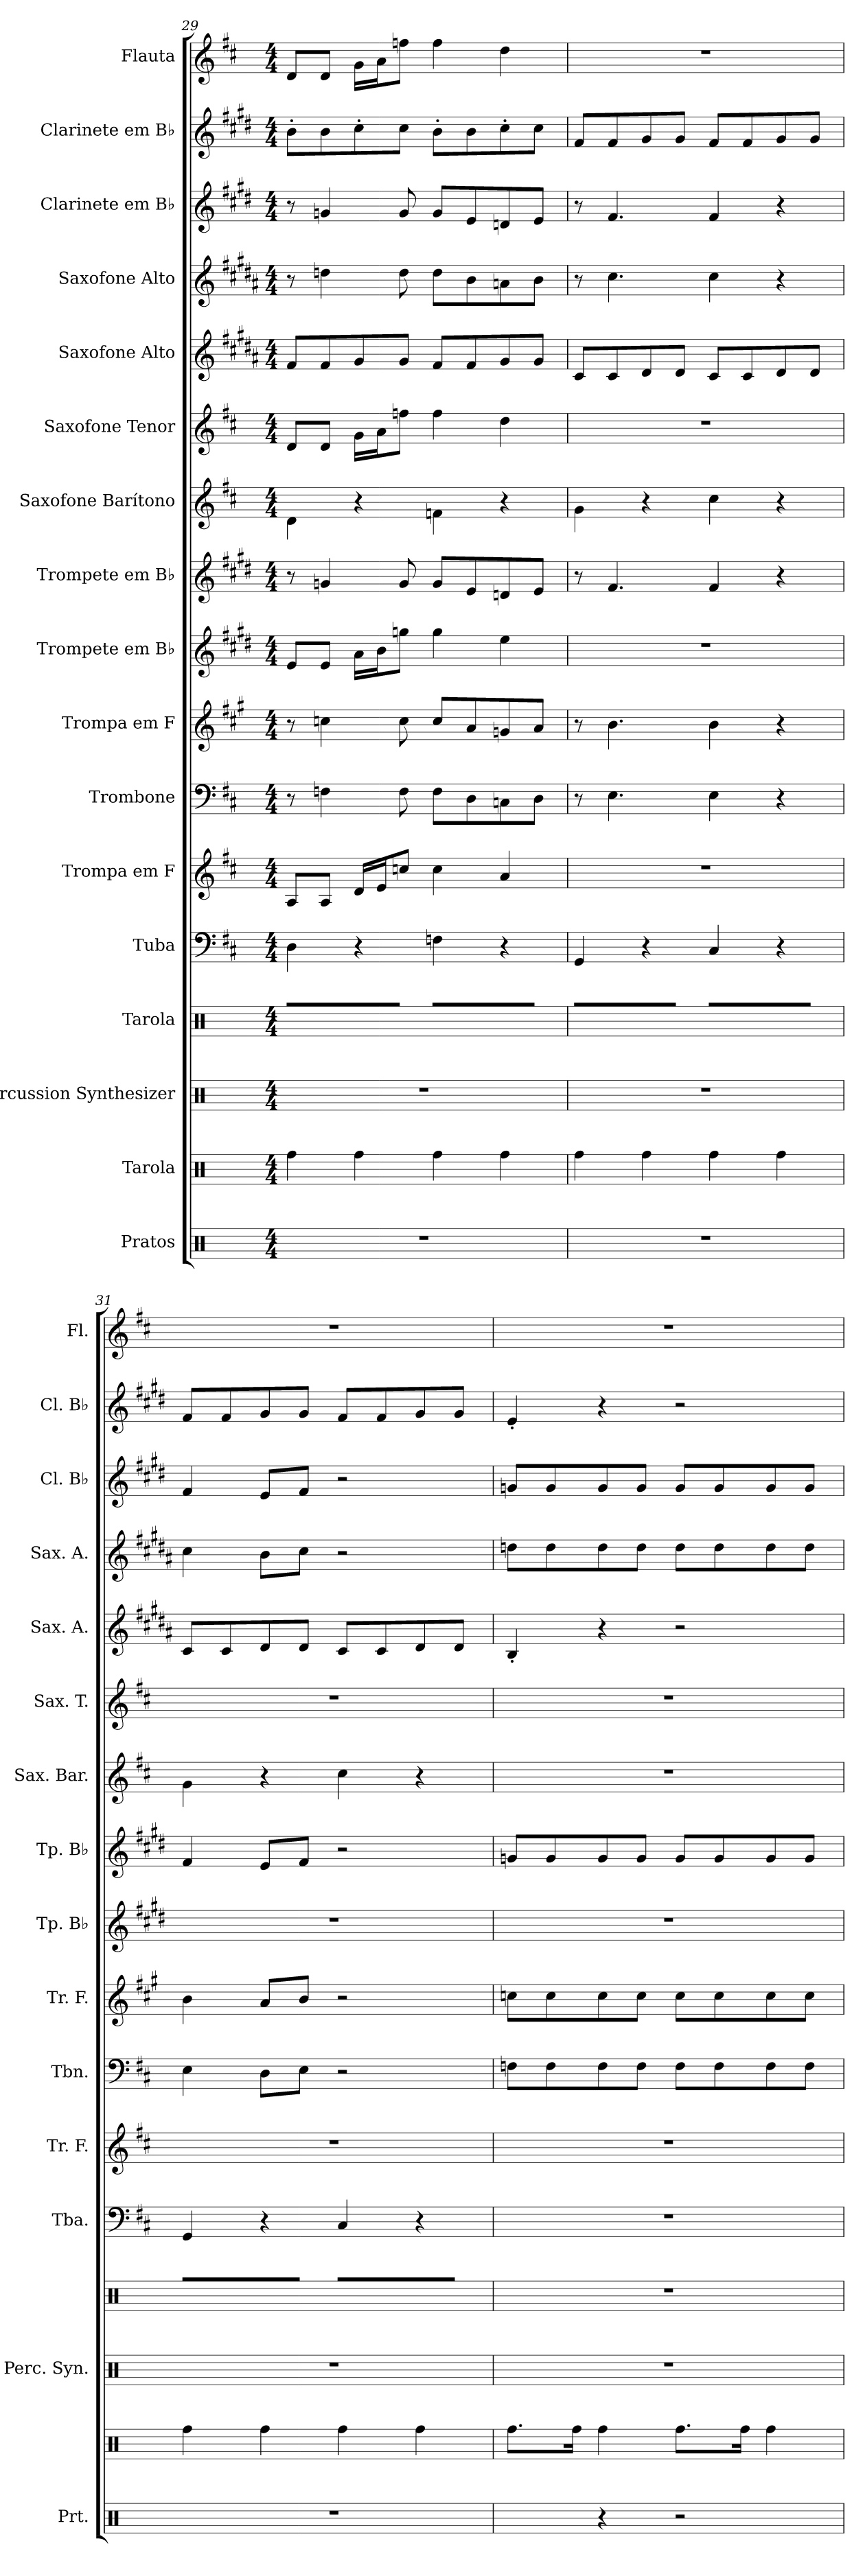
**kern	**kern	**kern	**kern	**kern	**kern	**kern	**kern	**kern	**kern	**kern	**kern	**kern	**kern	**kern	**kern	**kern
*part17	*part16	*part15	*part14	*part13	*part12	*part11	*part10	*part9	*part8	*part7	*part6	*part5	*part4	*part3	*part2	*part1
*staff17	*staff16	*staff15	*staff14	*staff13	*staff12	*staff11	*staff10	*staff9	*staff8	*staff7	*staff6	*staff5	*staff4	*staff3	*staff2	*staff1
*I"Pratos	*I"Tarola	*I"Percussion Synthesizer	*I"Tarola	*I"Tuba	*I"Trompa em F	*I"Trombone	*I"Trompa em F	*I"Trompete em B♭	*I"Trompete em B♭	*I"Saxofone Barítono	*I"Saxofone Tenor	*I"Saxofone Alto	*I"Saxofone Alto	*I"Clarinete em B♭	*I"Clarinete em B♭	*I"Flauta
*I'Prt.	*	*I'Perc. Syn.	*	*I'Tba.	*I'Tr. F.	*I'Tbn.	*I'Tr. F.	*I'Tp. B♭	*I'Tp. B♭	*I'Sax. Bar.	*I'Sax. T.	*I'Sax. A.	*I'Sax. A.	*I'Cl. B♭	*I'Cl. B♭	*I'Fl.
*clefX	*clefX	*clefX	*clefX	*clefF4	*clefG2	*clefF4	*clefG2	*clefG2	*clefG2	*clefG2	*clefG2	*clefG2	*clefG2	*clefG2	*clefG2	*clefG2
*	*	*	*	*	*ITrd4c7	*	*ITrd4c7	*ITrd1c2	*ITrd1c2	*ITrd12c21	*ITrd8c14	*ITrd5c9	*ITrd5c9	*ITrd1c2	*ITrd1c2	*
*k[]	*k[]	*k[]	*k[]	*k[f#c#]	*k[f#]	*k[f#c#]	*k[f#c#]	*k[f#c#]	*k[f#c#]	*k[f#c#]	*k[f#c#]	*k[f#c#]	*k[f#c#]	*k[f#c#]	*k[f#c#]	*k[f#c#]
*M4/4	*M4/4	*M4/4	*M4/4	*M4/4	*M4/4	*M4/4	*M4/4	*M4/4	*M4/4	*M4/4	*M4/4	*M4/4	*M4/4	*M4/4	*M4/4	*M4/4
=29	=29	=29	=29	=29	=29	=29	=29	=29	=29	=29	=29	=29	=29	=29	=29	=29
1r	4Rff\	1r	8R/L	4D\	8D/L	8r	8r	8d/L	8r	4D\	8D/L	8A/L	8r	8r	8a'\L	8d/L
.	.	.	8R/	.	8D/J	4Fn\	4fn\	8d/J	4fn/	.	8D/J	8A/	4fn\	4fn/	8a\	8d/J
.	4Rff\	.	8R/	4r	16G/LL	.	.	16g\LL	.	4r	16G\LL	8B/	.	.	8b'\	16g\LL
.	.	.	.	.	16A/J	.	.	16a\J	.	.	16A\J	.	.	.	.	16a\J
.	.	.	8R/J	.	8fn/J	8F\	8f\	8ffn\J	8f/	.	8fn\J	8B/J	8f\	8f/	8b\J	8ffn\J
.	4Rff\	.	8R/L	4Fn\	4f\	8F\L	8f/L	4ff\	8f/L	4Fn\	4f\	8A/L	8f\L	8f/L	8a'\L	4ff\
.	.	.	8R/	.	.	8D\	8d/	.	8d/	.	.	8A/	8d\	8d/	8a\	.
.	4Rff\	.	8R/	4r	4d/	8Cn\	8cn/	4dd\	8cn/	4r	4d\	8B/	8cn\	8cn/	8b'\	4dd\
.	.	.	8R/J	.	.	8D\J	8d/J	.	8d/J	.	.	8B/J	8d\J	8d/J	8b\J	.
!!LO:PB:g=z
=30	=30	=30	=30	=30	=30	=30	=30	=30	=30	=30	=30	=30	=30	=30	=30	=30
1r	4Rff\	1r	8R/L	4GG/	1r	8r	8r	1r	8r	4G\	1r	8E/L	8r	8r	8e/L	1r
.	.	.	8R/	.	.	4.E\	4.e\	.	4.e/	.	.	8E/	4.e\	4.e/	8e/	.
.	4Rff\	.	8R/	4r	.	.	.	.	.	4r	.	8F#/	.	.	8f#/	.
.	.	.	8R/J	.	.	.	.	.	.	.	.	8F#/J	.	.	8f#/J	.
.	4Rff\	.	8R/L	4C#/	.	4E\	4e\	.	4e/	4c#\	.	8E/L	4e\	4e/	8e/L	.
.	.	.	8R/	.	.	.	.	.	.	.	.	8E/	.	.	8e/	.
.	4Rff\	.	8R/	4r	.	4r	4r	.	4r	4r	.	8F#/	4r	4r	8f#/	.
.	.	.	8R/J	.	.	.	.	.	.	.	.	8F#/J	.	.	8f#/J	.
=31	=31	=31	=31	=31	=31	=31	=31	=31	=31	=31	=31	=31	=31	=31	=31	=31
1r	4Rff\	1r	8R/L	4GG/	1r	4E\	4e\	1r	4e/	4G\	1r	8E/L	4e\	4e/	8e/L	1r
.	.	.	8R/	.	.	.	.	.	.	.	.	8E/	.	.	8e/	.
.	4Rff\	.	8R/	4r	.	8D\L	8d/L	.	8d/L	4r	.	8F#/	8d\L	8d/L	8f#/	.
.	.	.	8R/J	.	.	8E\J	8e/J	.	8e/J	.	.	8F#/J	8e\J	8e/J	8f#/J	.
.	4Rff\	.	8R/L	4C#/	.	2r	2r	.	2r	4c#\	.	8E/L	2r	2r	8e/L	.
.	.	.	8R/	.	.	.	.	.	.	.	.	8E/	.	.	8e/	.
.	4Rff\	.	8R/	4r	.	.	.	.	.	4r	.	8F#/	.	.	8f#/	.
.	.	.	8R/J	.	.	.	.	.	.	.	.	8F#/J	.	.	8f#/J	.
=32	=32	=32	=32	=32	=32	=32	=32	=32	=32	=32	=32	=32	=32	=32	=32	=32
4R/	8.Rff\L	1r	1r	1r	1r	8Fn\L	8fn\L	1r	8fn/L	1r	1r	4D'/	8fn\L	8fn/L	4d'/	1r
.	.	.	.	.	.	8F\	8f\	.	8f/	.	.	.	8f\	8f/	.	.
.	16Rff\Jk	.	.	.	.	.	.	.	.	.	.	.	.	.	.	.
4r	4Rff\	.	.	.	.	8F\	8f\	.	8f/	.	.	4r	8f\	8f/	4r	.
.	.	.	.	.	.	8F\J	8f\J	.	8f/J	.	.	.	8f\J	8f/J	.	.
2r	8.Rff\L	.	.	.	.	8F\L	8f\L	.	8f/L	.	.	2r	8f\L	8f/L	2r	.
.	.	.	.	.	.	8F\	8f\	.	8f/	.	.	.	8f\	8f/	.	.
.	16Rff\Jk	.	.	.	.	.	.	.	.	.	.	.	.	.	.	.
.	4Rff\	.	.	.	.	8F\	8f\	.	8f/	.	.	.	8f\	8f/	.	.
.	.	.	.	.	.	8F\J	8f\J	.	8f/J	.	.	.	8f\J	8f/J	.	.
=	=	=	=	=	=	=	=	=	=	=	=	=	=	=	=	=
*-	*-	*-	*-	*-	*-	*-	*-	*-	*-	*-	*-	*-	*-	*-	*-	*-
